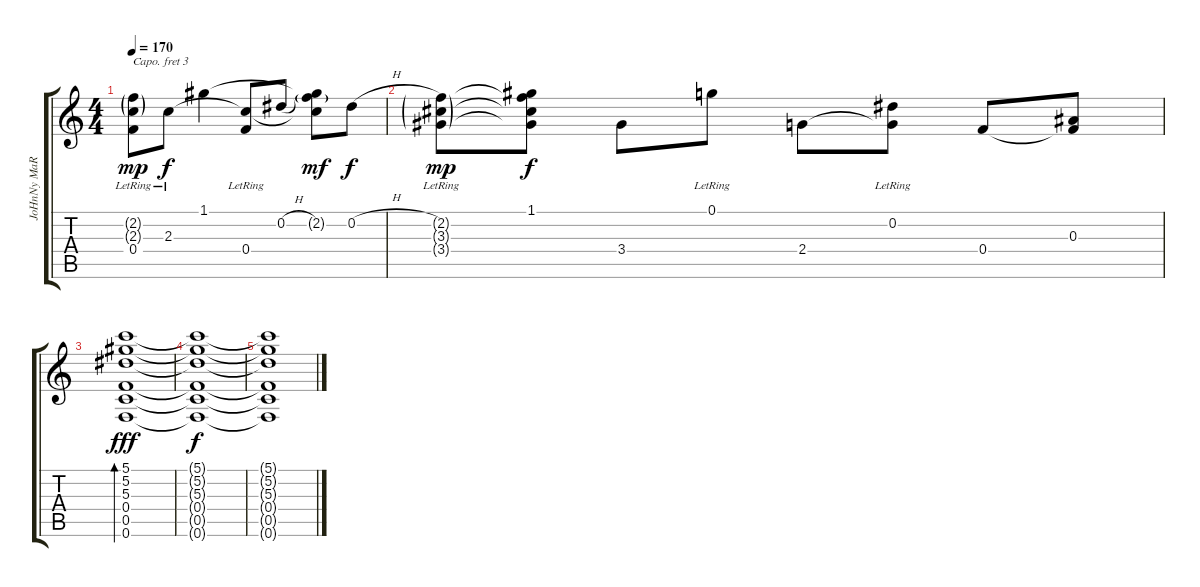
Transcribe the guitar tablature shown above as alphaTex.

\track ("JoHnNy MaRR" "JoHnNy MaR") {instrument electricguitarclean}
\staff {score tabs}
\capo 3
\tuning (E4 C4 G3 D3 A2 D2) {hide}
\ts (4 4)
\tempo 170
\clef g2
\ks c
(2.2{g lr} 2.3{g} 0.4{lr}).8{dy mp} 2.3{lr}.8{dy f} 1.1.4 (2.3{t} 0.4{lr}).8 0.2{h}.8 (1.1{t} 2.2{g} 2.3{t}).8{dy mf} 0.2{h}.8{dy f} |
(2.2{g} 3.3{g} 3.4{g lr}).8{dy mp} (1.1 2.2{t} 3.3{t} 3.4{t}).8{dy f} 3.4.8 0.1{lr}.8 2.4.8 (0.2{lr} 2.4{t}).8 0.4.8 (0.3 0.4{t}).8 |
(5.1 5.2 5.3 0.4 0.5 0.6).1{bd 60 dy fff} |
(5.1{t} 5.2{t} 5.3{t} 0.4{t} 0.5{t} 0.6{t}).1{dy f volume 0} |
(5.1{t} 5.2{t} 5.3{t} 0.4{t} 0.5{t} 0.6{t}).1
